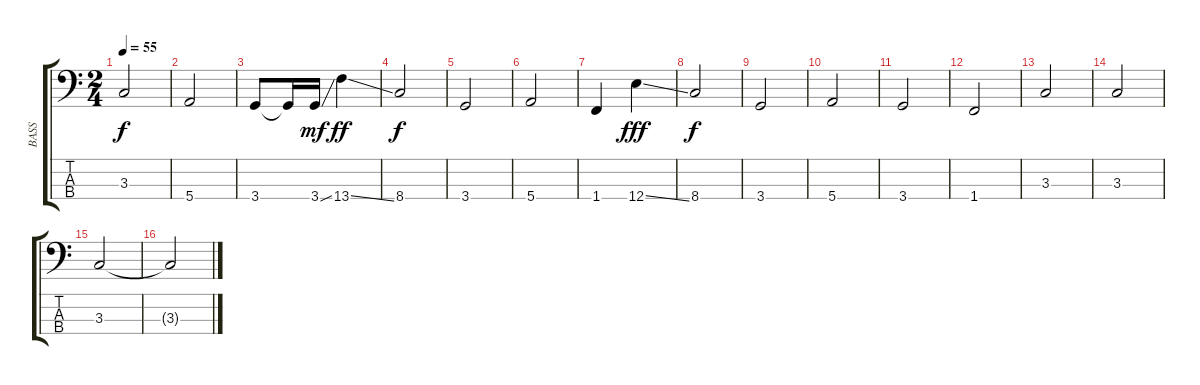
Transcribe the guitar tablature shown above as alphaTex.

\track ("BASS" "BASS") {instrument electricbassfinger}
\staff {score tabs}
\tuning (G2 D2 A1 E1) {hide}
\ts (2 4)
\tempo 55
\clef f4
\ks c
3.3.2{dy f} |
5.4.2 |
3.4.8 3.4{t}.16 3.4{ss}.16{dy mf} 13.4{ss}.4{dy ff} |
8.4.2{dy f} |
3.4.2 |
5.4.2 |
1.4.4 12.4{ss}.4{dy fff} |
8.4.2{dy f} |
3.4.2 |
5.4.2 |
3.4.2 |
1.4.2 |
3.3.2 |
3.3.2 |
3.3.2 |
3.3{t}.2
